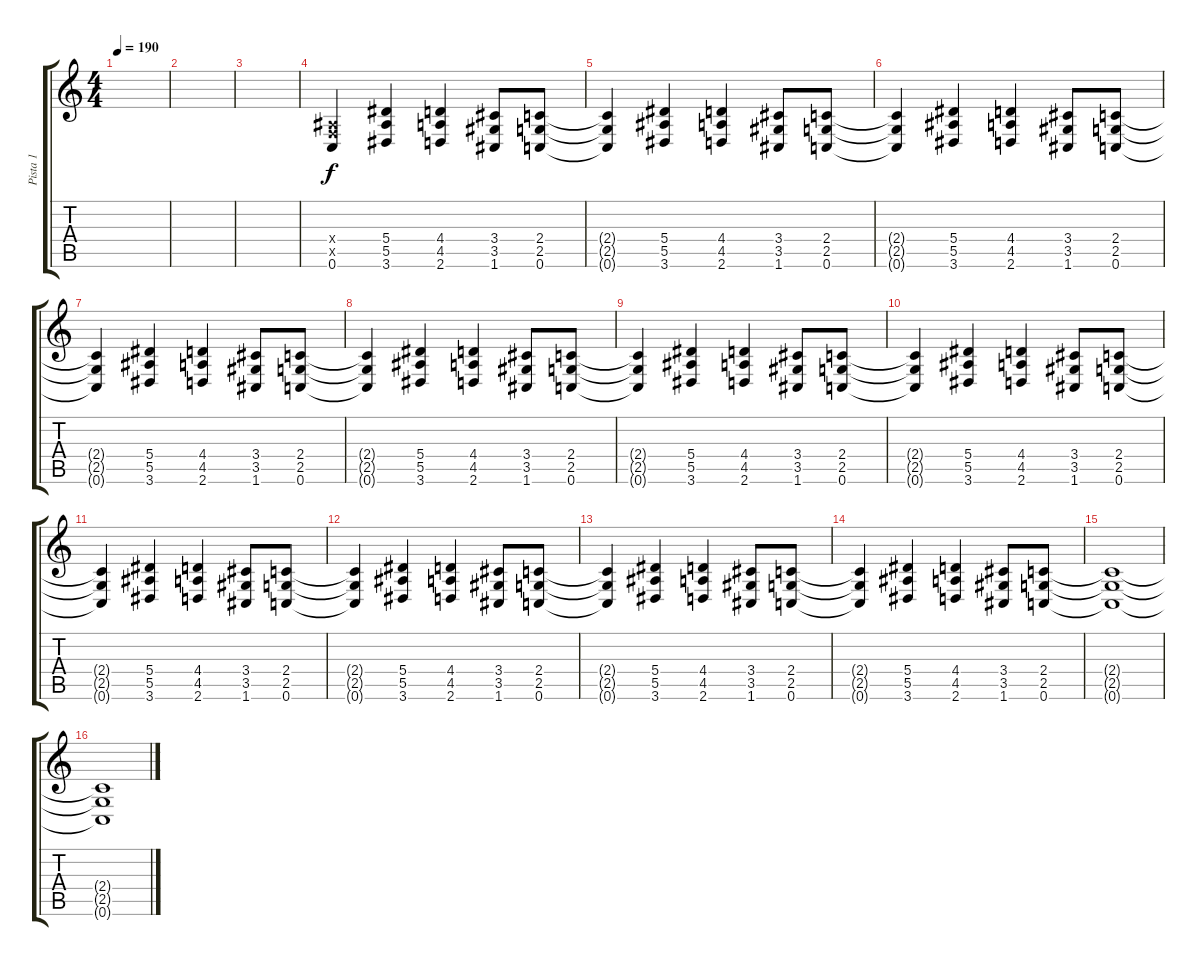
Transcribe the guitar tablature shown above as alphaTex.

\track ("Pista 1" "Pista 1") {instrument distortionguitar}
\staff {score tabs}
\tuning (C4 G3 Eb3 Bb2 F2 C2) {hide}
\ts (4 4)
\tempo 190
\clef g2
\ks c
|
|
|
(0.4{x} 0.5{x} 0.6).4 (5.4 5.5 3.6).4 (4.4 4.5 2.6).4 (3.4 3.5 1.6).8 (2.4 2.5 0.6).8 |
(2.4{t} 2.5{t} 0.6{t}).4 (5.4 5.5 3.6).4 (4.4 4.5 2.6).4 (3.4 3.5 1.6).8 (2.4 2.5 0.6).8 |
(2.4{t} 2.5{t} 0.6{t}).4 (5.4 5.5 3.6).4 (4.4 4.5 2.6).4 (3.4 3.5 1.6).8 (2.4 2.5 0.6).8 |
(2.4{t} 2.5{t} 0.6{t}).4 (5.4 5.5 3.6).4 (4.4 4.5 2.6).4 (3.4 3.5 1.6).8 (2.4 2.5 0.6).8 |
(2.4{t} 2.5{t} 0.6{t}).4 (5.4 5.5 3.6).4 (4.4 4.5 2.6).4 (3.4 3.5 1.6).8 (2.4 2.5 0.6).8 |
(2.4{t} 2.5{t} 0.6{t}).4 (5.4 5.5 3.6).4 (4.4 4.5 2.6).4 (3.4 3.5 1.6).8 (2.4 2.5 0.6).8 |
(2.4{t} 2.5{t} 0.6{t}).4 (5.4 5.5 3.6).4 (4.4 4.5 2.6).4 (3.4 3.5 1.6).8 (2.4 2.5 0.6).8 |
(2.4{t} 2.5{t} 0.6{t}).4 (5.4 5.5 3.6).4 (4.4 4.5 2.6).4 (3.4 3.5 1.6).8 (2.4 2.5 0.6).8 |
(2.4{t} 2.5{t} 0.6{t}).4 (5.4 5.5 3.6).4 (4.4 4.5 2.6).4 (3.4 3.5 1.6).8 (2.4 2.5 0.6).8 |
(2.4{t} 2.5{t} 0.6{t}).4 (5.4 5.5 3.6).4 (4.4 4.5 2.6).4 (3.4 3.5 1.6).8 (2.4 2.5 0.6).8 |
(2.4{t} 2.5{t} 0.6{t}).4 (5.4 5.5 3.6).4 (4.4 4.5 2.6).4 (3.4 3.5 1.6).8 (2.4 2.5 0.6).8 |
(2.4{t} 2.5{t} 0.6{t}).1 |
(2.4{t} 2.5{t} 0.6{t}).1
